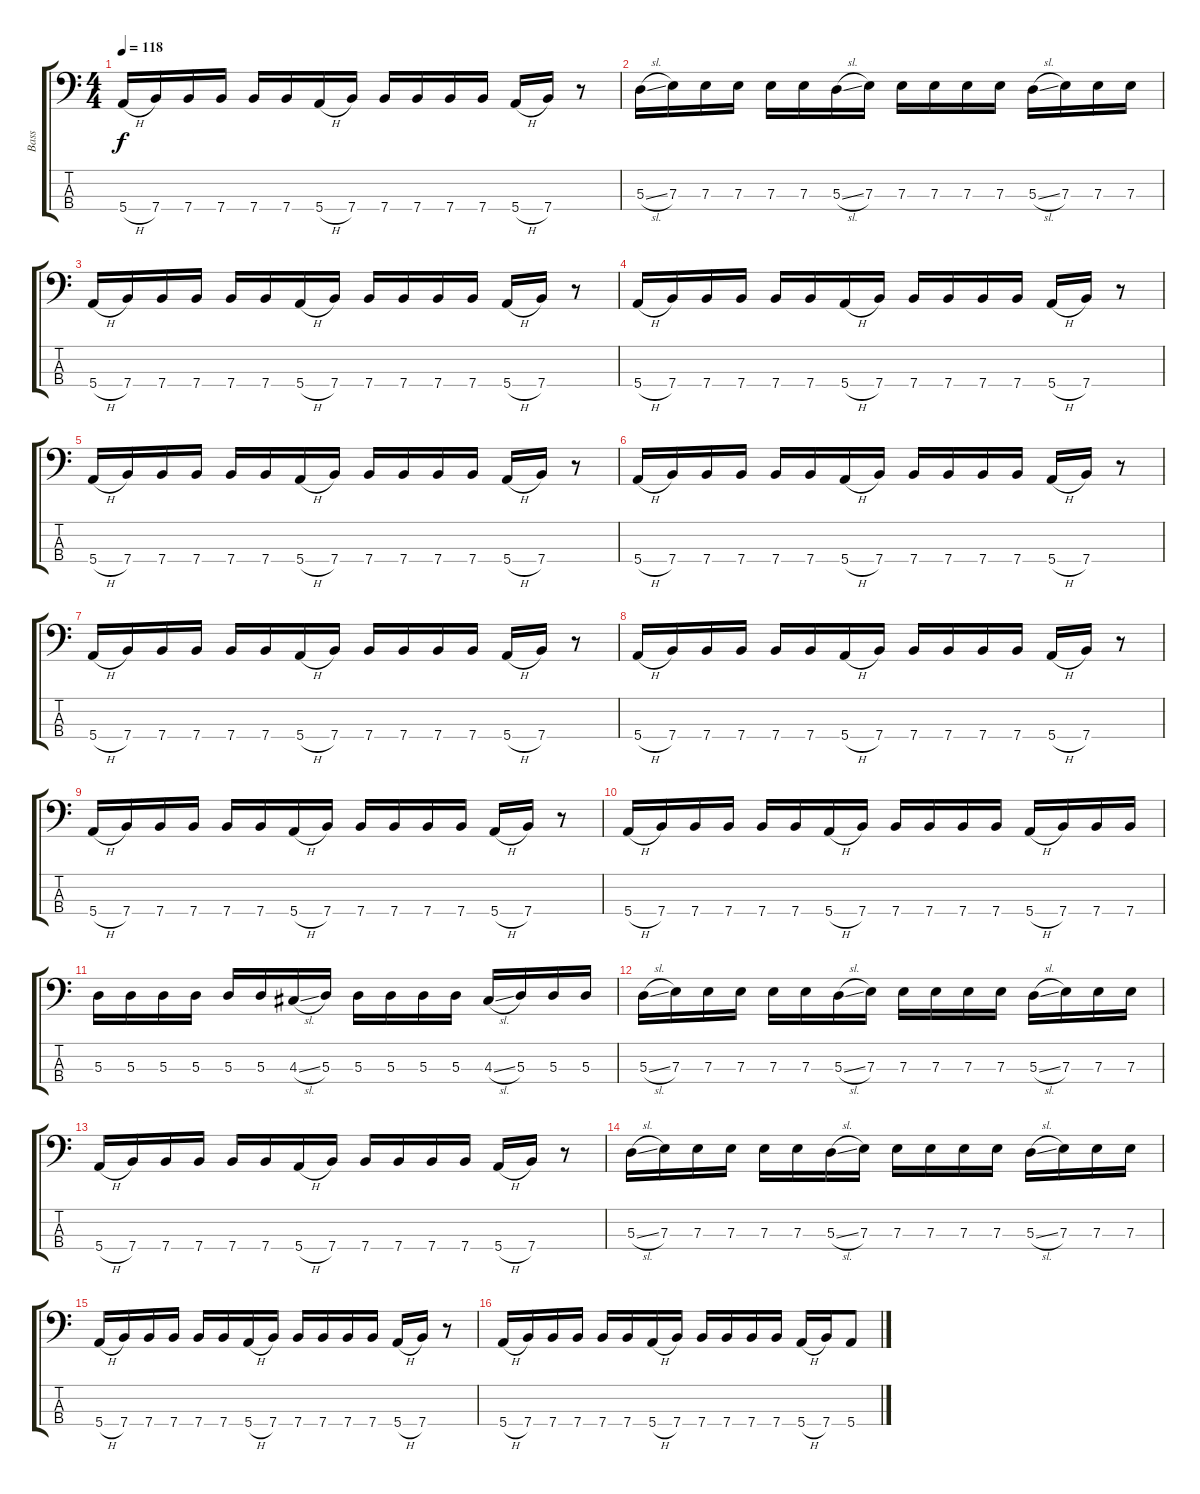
\track ("Bass" "Bass") {instrument slapbass1}
\staff {score tabs}
\tuning (G2 D2 A1 E1) {hide}
\ts (4 4)
\tempo 118
\clef f4
\ks c
5.4{h}.16{dy f} 7.4.16 7.4.16 7.4.16 7.4.16 7.4.16 5.4{h}.16 7.4.16 7.4.16 7.4.16 7.4.16 7.4.16 5.4{h}.16 7.4.16 r.8 |
5.3{sl}.16 7.3.16 7.3.16 7.3.16 7.3.16 7.3.16 5.3{sl}.16 7.3.16 7.3.16 7.3.16 7.3.16 7.3.16 5.3{sl}.16 7.3.16 7.3.16 7.3.16 |
5.4{h}.16 7.4.16 7.4.16 7.4.16 7.4.16 7.4.16 5.4{h}.16 7.4.16 7.4.16 7.4.16 7.4.16 7.4.16 5.4{h}.16 7.4.16 r.8 |
5.4{h}.16 7.4.16 7.4.16 7.4.16 7.4.16 7.4.16 5.4{h}.16 7.4.16 7.4.16 7.4.16 7.4.16 7.4.16 5.4{h}.16 7.4.16 r.8 |
5.4{h}.16 7.4.16 7.4.16 7.4.16 7.4.16 7.4.16 5.4{h}.16 7.4.16 7.4.16 7.4.16 7.4.16 7.4.16 5.4{h}.16 7.4.16 r.8 |
5.4{h}.16 7.4.16 7.4.16 7.4.16 7.4.16 7.4.16 5.4{h}.16 7.4.16 7.4.16 7.4.16 7.4.16 7.4.16 5.4{h}.16 7.4.16 r.8 |
5.4{h}.16 7.4.16 7.4.16 7.4.16 7.4.16 7.4.16 5.4{h}.16 7.4.16 7.4.16 7.4.16 7.4.16 7.4.16 5.4{h}.16 7.4.16 r.8 |
5.4{h}.16 7.4.16 7.4.16 7.4.16 7.4.16 7.4.16 5.4{h}.16 7.4.16 7.4.16 7.4.16 7.4.16 7.4.16 5.4{h}.16 7.4.16 r.8 |
5.4{h}.16 7.4.16 7.4.16 7.4.16 7.4.16 7.4.16 5.4{h}.16 7.4.16 7.4.16 7.4.16 7.4.16 7.4.16 5.4{h}.16 7.4.16 r.8 |
5.4{h}.16 7.4.16 7.4.16 7.4.16 7.4.16 7.4.16 5.4{h}.16 7.4.16 7.4.16 7.4.16 7.4.16 7.4.16 5.4{h}.16 7.4.16 7.4.16 7.4.16 |
5.3.16 5.3.16 5.3.16 5.3.16 5.3.16 5.3.16 4.3{sl}.16 5.3.16 5.3.16 5.3.16 5.3.16 5.3.16 4.3{sl}.16 5.3.16 5.3.16 5.3.16 |
5.3{sl}.16 7.3.16 7.3.16 7.3.16 7.3.16 7.3.16 5.3{sl}.16 7.3.16 7.3.16 7.3.16 7.3.16 7.3.16 5.3{sl}.16 7.3.16 7.3.16 7.3.16 |
5.4{h}.16 7.4.16 7.4.16 7.4.16 7.4.16 7.4.16 5.4{h}.16 7.4.16 7.4.16 7.4.16 7.4.16 7.4.16 5.4{h}.16 7.4.16 r.8 |
5.3{sl}.16 7.3.16 7.3.16 7.3.16 7.3.16 7.3.16 5.3{sl}.16 7.3.16 7.3.16 7.3.16 7.3.16 7.3.16 5.3{sl}.16 7.3.16 7.3.16 7.3.16 |
5.4{h}.16 7.4.16 7.4.16 7.4.16 7.4.16 7.4.16 5.4{h}.16 7.4.16 7.4.16 7.4.16 7.4.16 7.4.16 5.4{h}.16 7.4.16 r.8 |
5.4{h}.16 7.4.16 7.4.16 7.4.16 7.4.16 7.4.16 5.4{h}.16 7.4.16 7.4.16 7.4.16 7.4.16 7.4.16 5.4{h}.16 7.4.16 5.4.8
